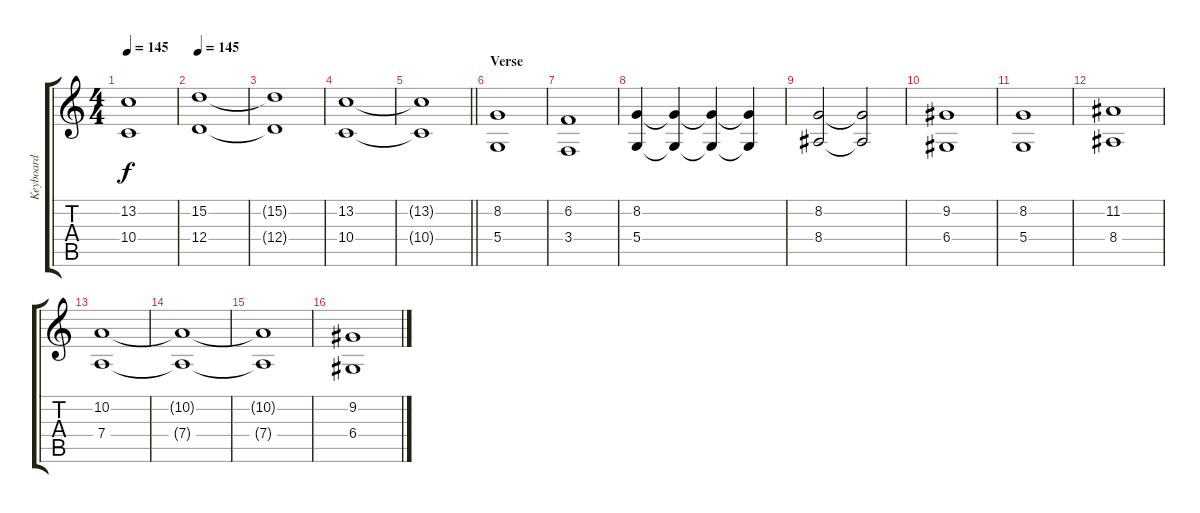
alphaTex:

\track ("Keyboard" "Keyboard") {instrument stringensemble2}
\staff {score tabs}
\tuning (E4 B3 G3 D3 A2 E2) {hide}
\ts (4 4)
\tempo 145
\clef g2
\ks c
(13.2{t} 10.4{t}).1{dy f} |
\tempo 145
(15.2 12.4).1 |
(15.2{t} 12.4{t}).1 |
(13.2 10.4).1 |
\barLineRight lightlight
(13.2{t} 10.4{t}).1 |
\section ("" "Verse")
(8.2 5.4).1 |
(6.2 3.4).1 |
(8.2 5.4).4 (8.2{t} 5.4{t}).4 (8.2{t} 5.4{t}).4 (8.2{t} 5.4{t}).4 |
(8.2 8.4).2 (8.2{t} 8.4{t}).2 |
(9.2 6.4).1 |
(8.2 5.4).1 |
(11.2 8.4).1 |
(10.2 7.4).1 |
(10.2{t} 7.4{t}).1 |
(10.2{t} 7.4{t}).1 |
(9.2 6.4).1
